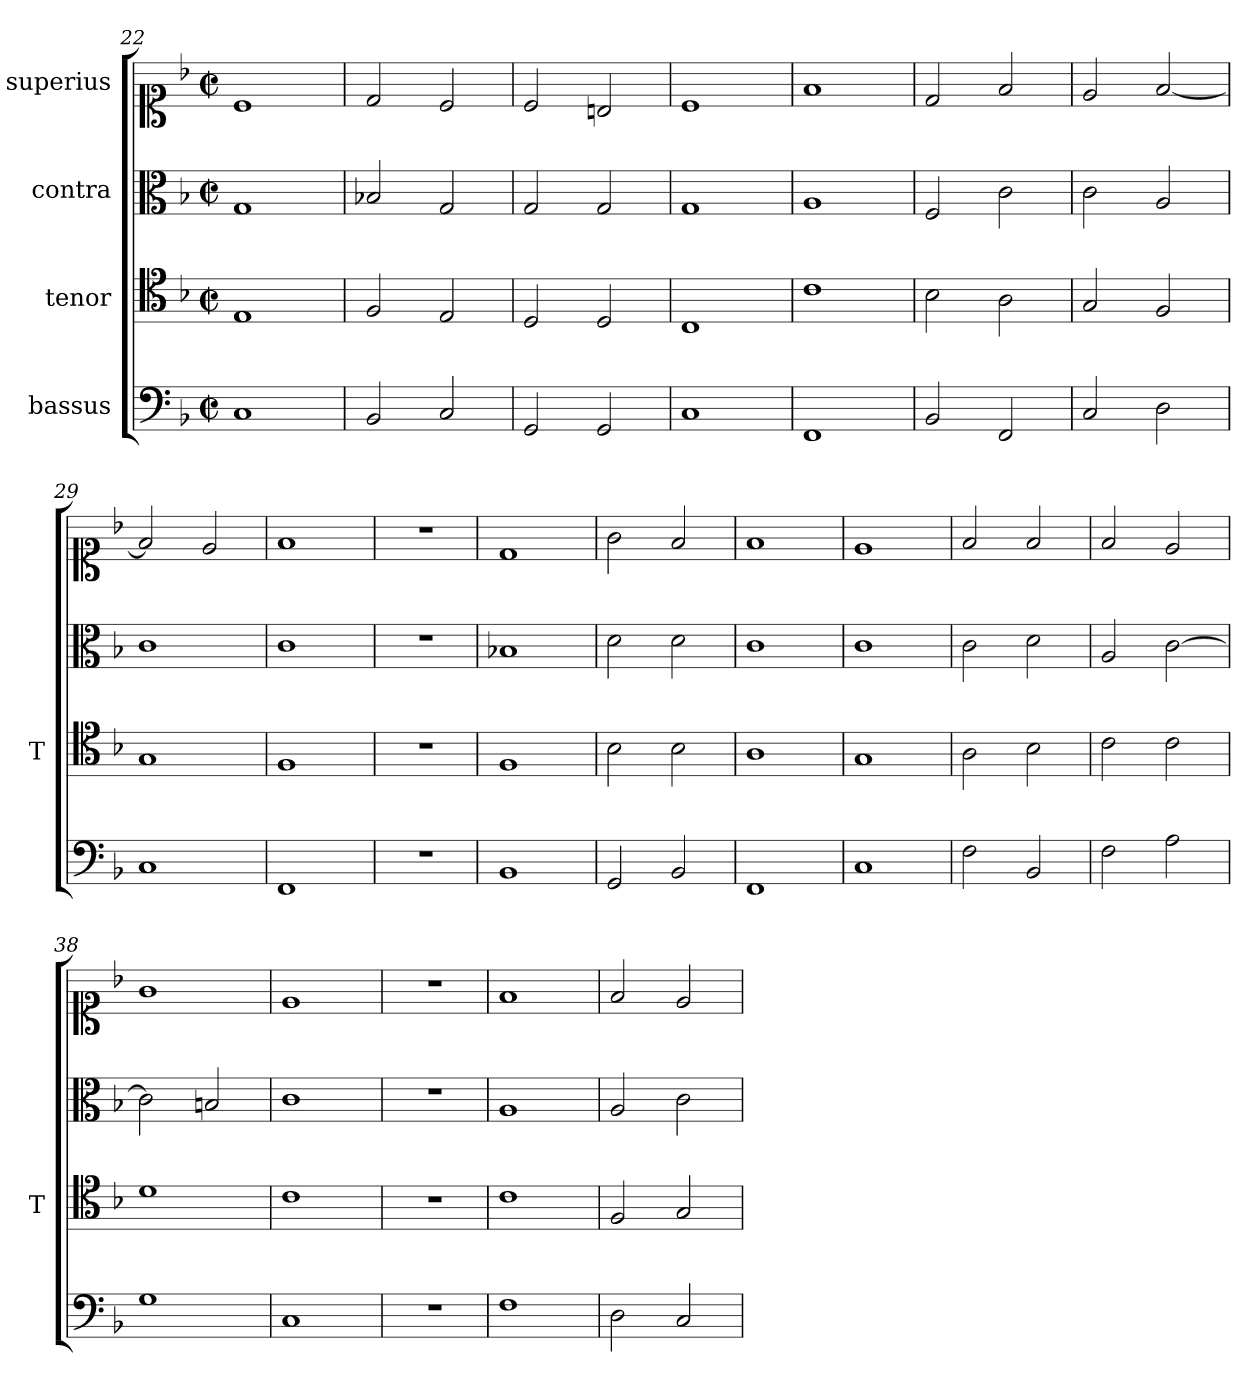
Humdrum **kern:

**kern	**kern	**kern	**kern
*part4	*part3	*part2	*part1
*staff4	*staff3	*staff2	*staff1
*I"bassus	*I"tenor	*I"contra	*I"superius
*	*I'T	*	*
*clefF4	*clefC4	*clefC3	*clefC1
*k[b-]	*k[b-]	*k[b-]	*k[b-]
*M2/2	*M2/2	*M2/2	*M2/2
*met(c|)	*met(c|)	*met(c|)	*met(c|)
=22	=22	=22	=22
1C	1E	1G	1c
=23	=23	=23	=23
2BB-	2F	2B-X	2d
2C	2E	2G	2c
=24	=24	=24	=24
2GG	2D	2G	2c
2GG	2D	2G	2Bn
=25	=25	=25	=25
1C	1C	1G	1c
=26	=26	=26	=26
1FF	1c	1A	1f
=27	=27	=27	=27
2BB-	2B-	2F	2d
2FF	2A	2c	2f
=28	=28	=28	=28
2C	2G	2c	2e
2D	2F	2A	[2f
=29	=29	=29	=29
1C	1G	1c	2f]
.	.	.	2e
=30	=30	=30	=30
1FF	1F	1c	1f
=31	=31	=31	=31
1r	1r	1r	1r
=32	=32	=32	=32
1BB-	1F	1B-X	1d
=33	=33	=33	=33
2GG	2B-	2d	2g
2BB-	2B-	2d	2f
=34	=34	=34	=34
1FF	1A	1c	1f
=35	=35	=35	=35
1C	1G	1c	1e
=36	=36	=36	=36
2F	2A	2c	2f
2BB-	2B-	2d	2f
=37	=37	=37	=37
2F	2c	2A	2f
2A	2c	[2c	2e
=38	=38	=38	=38
1G	1d	2c]	1g
.	.	2Bn	.
=39	=39	=39	=39
1C	1c	1c	1e
=40	=40	=40	=40
1r	1r	1r	1r
=41	=41	=41	=41
1F	1c	1A	1f
=42	=42	=42	=42
2D	2F	2A	2f
2C	2G	2c	2e
=	=	=	=
*-	*-	*-	*-
